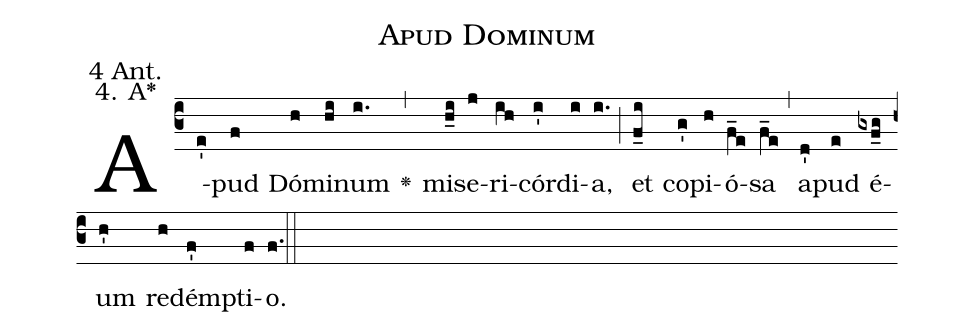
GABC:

name: Apud Dominum;
office-part: 4 Antiphon;
mode: 4A*;
annotation: 4 Ant.;
annotation: 4. A*;
def-m1:}{\greseteolcustos{manual}{;
def-m2:\ifx\breakbeforeEuouae\undefined\else;
def-m3:\fi}\ifx\noeuouae\undefined\def\noeuouae{F}\fi\if\noeuouae F{;
def-m4:}\fi;
%%
% The syntax in this part is called gabc. Please refer to http://home.gna.org/gregorio/gabc/#basis
(c3)A(e')pud(f) Dó(h)mi(hi)num(i.) <v>\greheightstar</v>(,) mi(h_i)se(j)ri(ih)cór(i')di(i)a,(i.) (;)
et(f_i) co(g')pi(h)ó(f_e)sa(f_e) (,) a(d')pud(e) é(gxf_g)um(h') red(h)ém(f')pti(f[em1])o.(f.) (::[em2]z[em3])

E(i) u(h) o(i) u(j) a(h) e.(f.) (::[em4])
